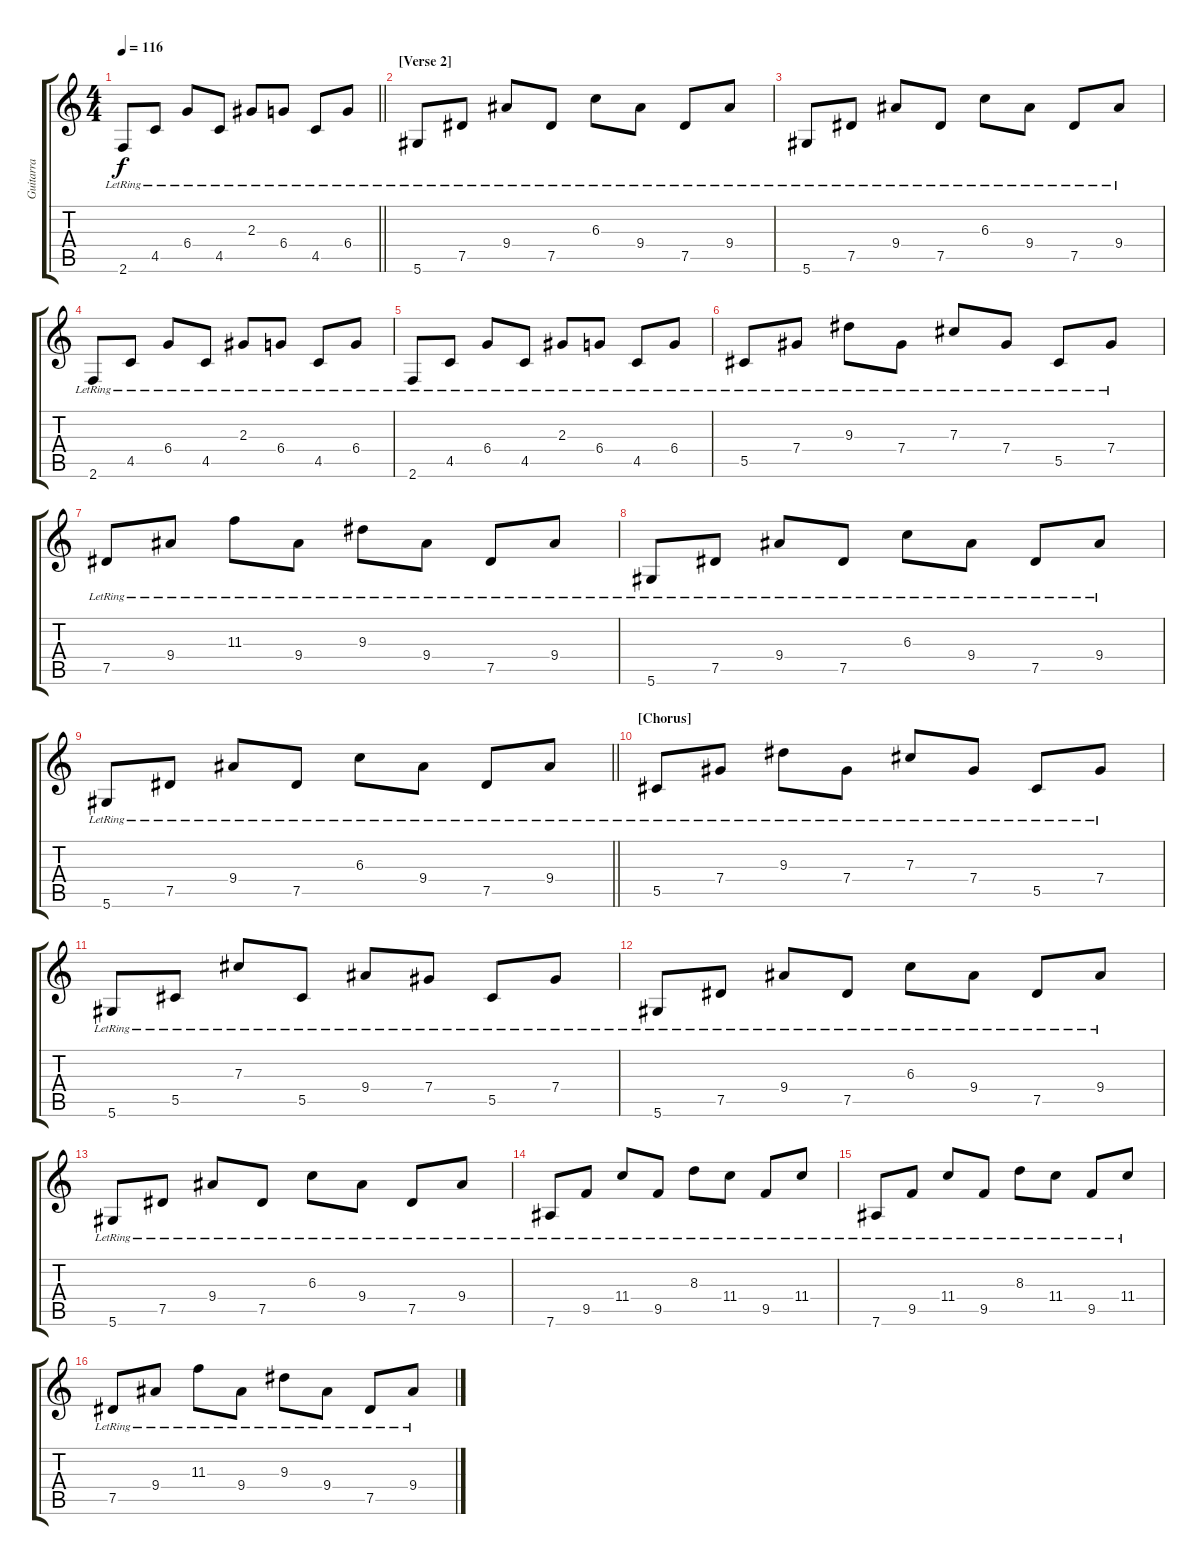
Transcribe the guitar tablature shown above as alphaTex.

\track ("Guitarra" "Guitarra") {instrument electricguitarjazz}
\staff {score tabs}
\tuning (Eb4 Bb3 Gb3 Db3 Ab2 Eb2) {hide}
\ts (4 4)
\tempo 116
\clef g2
\barLineRight lightlight
\ks c
2.6{lr}.8{dy f} 4.5{lr}.8 6.4{lr}.8 4.5{lr}.8 2.3{lr}.8 6.4{lr}.8 4.5{lr}.8 6.4{lr}.8 |
\section ("" "[Verse 2]")
5.6{lr}.8 7.5{lr}.8 9.4{lr}.8 7.5{lr}.8 6.3{lr}.8 9.4{lr}.8 7.5{lr}.8 9.4{lr}.8 |
5.6{lr}.8 7.5{lr}.8 9.4{lr}.8 7.5{lr}.8 6.3{lr}.8 9.4{lr}.8 7.5{lr}.8 9.4{lr}.8 |
2.6{lr}.8 4.5{lr}.8 6.4{lr}.8 4.5{lr}.8 2.3{lr}.8 6.4{lr}.8 4.5{lr}.8 6.4{lr}.8 |
2.6{lr}.8 4.5{lr}.8 6.4{lr}.8 4.5{lr}.8 2.3{lr}.8 6.4{lr}.8 4.5{lr}.8 6.4{lr}.8 |
5.5{lr}.8 7.4{lr}.8 9.3{lr}.8 7.4{lr}.8 7.3{lr}.8 7.4{lr}.8 5.5{lr}.8 7.4{lr}.8 |
7.5{lr}.8 9.4{lr}.8 11.3{lr}.8 9.4{lr}.8 9.3{lr}.8 9.4{lr}.8 7.5{lr}.8 9.4{lr}.8 |
5.6{lr}.8 7.5{lr}.8 9.4{lr}.8 7.5{lr}.8 6.3{lr}.8 9.4{lr}.8 7.5{lr}.8 9.4{lr}.8 |
\barLineRight lightlight
5.6{lr}.8 7.5{lr}.8 9.4{lr}.8 7.5{lr}.8 6.3{lr}.8 9.4{lr}.8 7.5{lr}.8 9.4{lr}.8 |
\section ("" "[Chorus]")
5.5{lr}.8 7.4{lr}.8 9.3{lr}.8 7.4{lr}.8 7.3{lr}.8 7.4{lr}.8 5.5{lr}.8 7.4{lr}.8 |
5.6{lr}.8 5.5{lr}.8 7.3{lr}.8 5.5{lr}.8 9.4{lr}.8 7.4{lr}.8 5.5{lr}.8 7.4{lr}.8 |
5.6{lr}.8 7.5{lr}.8 9.4{lr}.8 7.5{lr}.8 6.3{lr}.8 9.4{lr}.8 7.5{lr}.8 9.4{lr}.8 |
5.6{lr}.8 7.5{lr}.8 9.4{lr}.8 7.5{lr}.8 6.3{lr}.8 9.4{lr}.8 7.5{lr}.8 9.4{lr}.8 |
7.6{lr}.8 9.5{lr}.8 11.4{lr}.8 9.5{lr}.8 8.3{lr}.8 11.4{lr}.8 9.5{lr}.8 11.4{lr}.8 |
7.6{lr}.8 9.5{lr}.8 11.4{lr}.8 9.5{lr}.8 8.3{lr}.8 11.4{lr}.8 9.5{lr}.8 11.4{lr}.8 |
7.5{lr}.8 9.4{lr}.8 11.3{lr}.8 9.4{lr}.8 9.3{lr}.8 9.4{lr}.8 7.5{lr}.8 9.4{lr}.8
